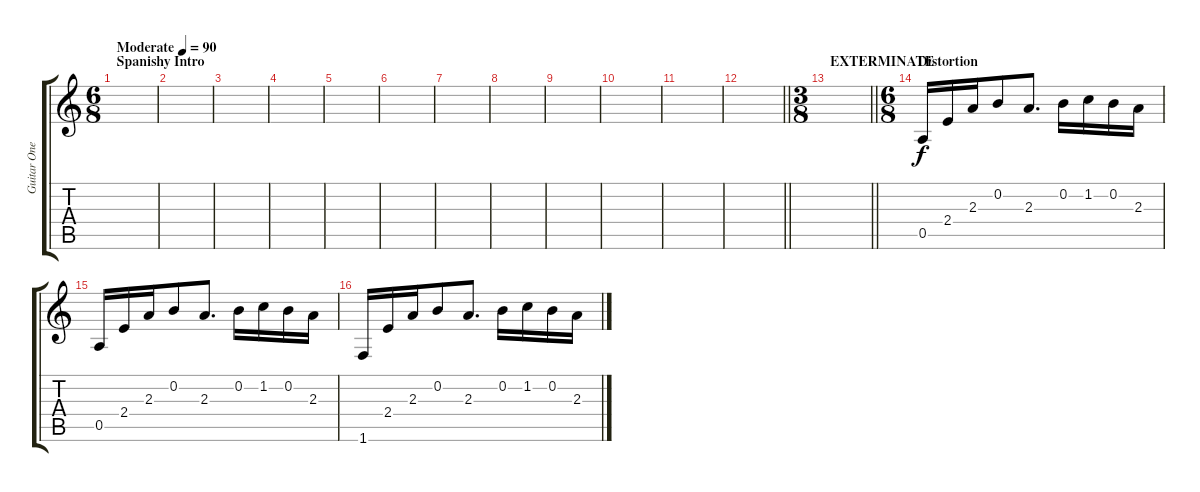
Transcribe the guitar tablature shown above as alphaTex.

\track ("Guitar One" "Guitar One") {instrument overdrivenguitar}
\staff {score tabs}
\tuning (E4 B3 G3 D3 A2 E2) {hide}
\ts (6 8)
\section ("" "Spanishy Intro")
\tempo (90 "Moderate")
\clef g2
\ks c
|
|
|
|
|
|
|
|
|
|
|
\barLineRight lightlight
|
\ts (3 8)
\section ("" "EXTERMINATE")
\barLineRight lightlight
|
\ts (6 8)
\section ("" "Distortion")
0.5.16{volume 10} 2.4.16 2.3.16 0.2.8 2.3.8{d} 0.2.16 1.2.16 0.2.16 2.3.16 |
0.5.16 2.4.16 2.3.16 0.2.8 2.3.8{d} 0.2.16 1.2.16 0.2.16 2.3.16 |
1.6.16 2.4.16 2.3.16 0.2.8 2.3.8{d} 0.2.16 1.2.16 0.2.16 2.3.16
